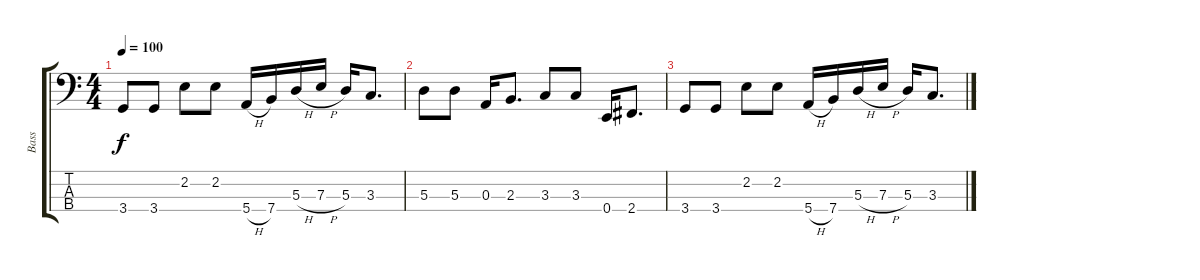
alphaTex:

\track ("Bass" "Bass") {instrument electricbassfinger}
\staff {score tabs}
\tuning (G2 D2 A1 E1) {hide}
\ts (4 4)
\tempo 100
\clef f4
\ks c
3.4.8{dy f} 3.4.8 2.2.8 2.2.8 5.4{h}.16 7.4.16 5.3{h}.16 7.3{h}.16 5.3.16 3.3.8{d} |
5.3.8 5.3.8 0.3.16 2.3.8{d} 3.3.8 3.3.8 0.4.16 2.4.8{d} |
3.4.8 3.4.8 2.2.8 2.2.8 5.4{h}.16 7.4.16 5.3{h}.16 7.3{h}.16 5.3.16 3.3.8{d}
